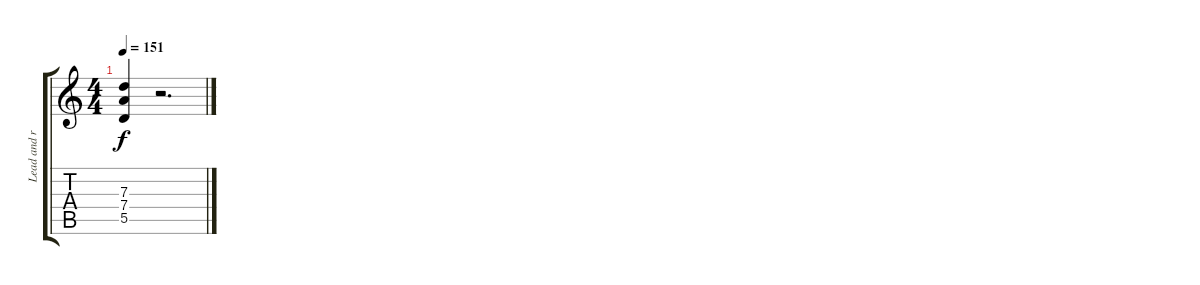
\track ("Lead and rhythm guitar" "Lead and r") {instrument distortionguitar}
\staff {score tabs}
\tuning (E4 B3 G3 D3 A2 E2) {hide}
\ts (4 4)
\tempo 151
\clef g2
\ks c
(7.3{t} 7.4{t} 5.5{t}).4{dy f} r.2{d}
